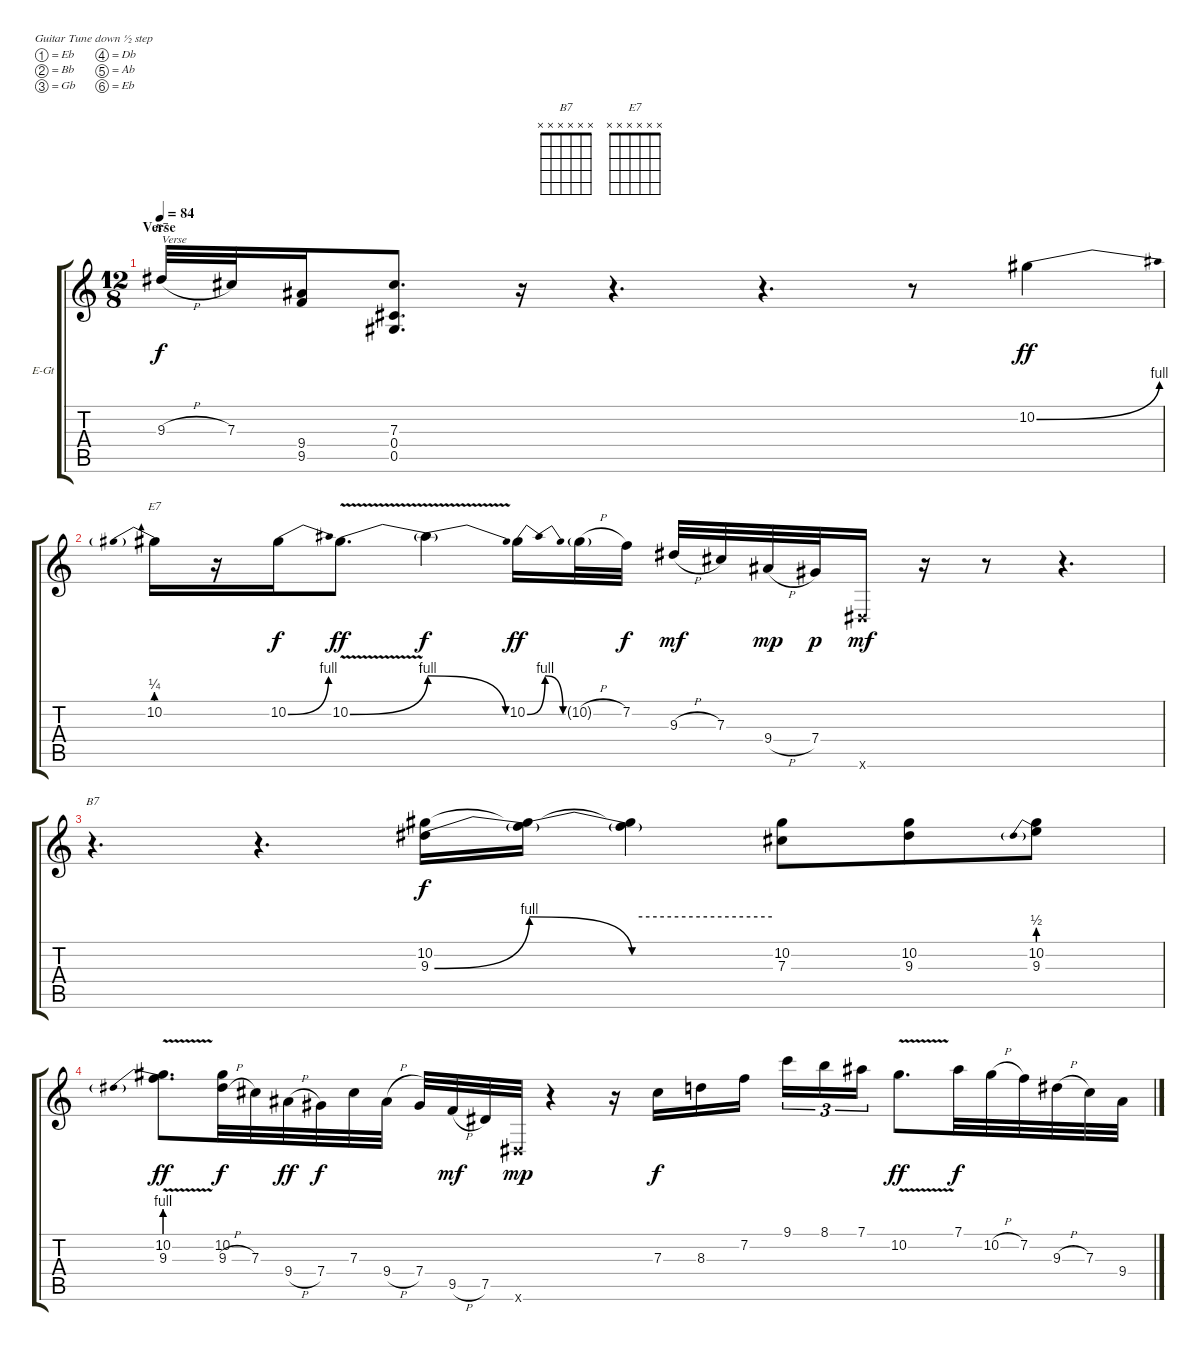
\bracketExtendMode groupsimilarinstruments
\firstSystemTrackNameOrientation horizontal
\otherSystemsTrackNameOrientation horizontal
\track ("Guitar" "E-Gt") {instrument overdrivenguitar}
\staff {score tabs}
\tuning (Eb4 Bb3 Gb3 Db3 Ab2 Eb2)
\chord ("B7" x x x x x x)
\chord ("E7" x x x x x x)
\ts (12 8)
\section ("" "Verse")
\tempo 84
\clef g2
\ks c
9.3{h}.32{ch "B7" txt "Verse" dy f} 7.3.32 (9.4 9.5).16 (7.3 0.4 0.5).8{d} r.16 r.4{d} r.4{d} r.8 10.2{be (bend 0 0 60 4)}.4{dy ff} |
10.2{be (prebend 0 1 60 1)}.16{ch "E7"} r.16 10.2{be (bend 0 0 60 4)}.16{dy f} 10.2{be (bend 0 0 60 4) v}.8{d dy ff} 10.2{be (release 0 4 60 0) t}.4{dy f} 10.2{be (bendrelease 0 0 30 4 30 4 60 0)}.16{dy ff} 10.2{h g}.32 7.2.32{dy f} 9.3{h}.32{dy mf} 7.3.32 9.4{h}.32{dy mp} 7.4.32{dy p} 0.6{x}.16{dy mf} r.16 r.8 r.4{d} |
r.4{d ch "B7"} r.4{d} (10.2 9.3{be (bend 0 0 60 4)}).16{dy f} (10.2{t} 9.3{be (release 0 4 60 0) t}).16 (10.2{t} 9.3{be (hold 0 4 60 4) t}).4 (10.2 7.3).8 (10.2 9.3).8 (10.2 9.3{be (prebend 0 2 60 2)}).8 |
(10.2{v} 9.3{be (prebend 0 4 60 4)}).8{d dy ff} (10.2 9.3{h}).32{dy f} 7.3.32 9.4{h}.32{dy ff} 7.4.32{dy f} 7.3.32 9.4{h}.32 7.4.32 9.5{h}.32{dy mf} 7.5.32 0.6{x}.32{dy mp} r.4 r.16 7.3.16{dy f} 8.3.16 7.2.16 9.1.16{tu (3 2)} 8.1.16{tu (3 2)} 7.1.16{tu (3 2)} 10.2{v}.8{d dy ff} 7.1.32{dy f} 10.2{h}.32 7.2.32 9.3{h}.32 7.3.32 9.4.32
